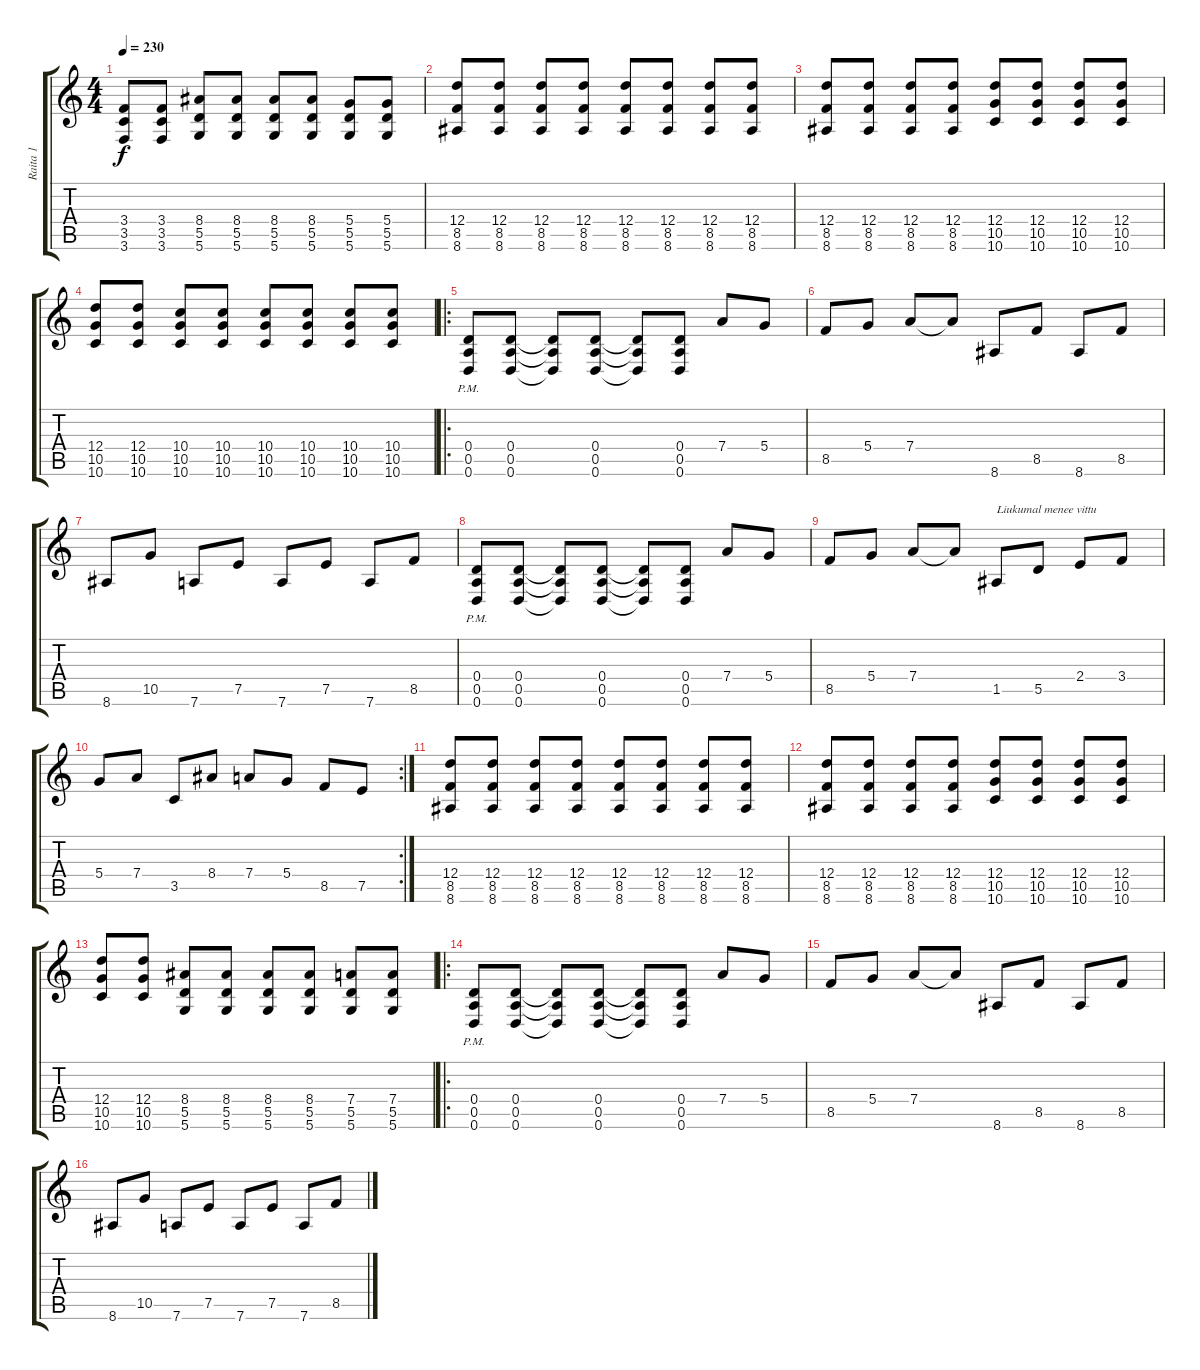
\track ("Raita 1" "Raita 1") {instrument distortionguitar}
\staff {score tabs}
\tuning (E4 B3 G3 D3 A2 D2) {hide}
\ts (4 4)
\tempo 230
\clef g2
\ks c
(3.4 3.5 3.6).8{dy f} (3.4 3.5 3.6).8 (8.4 5.5 5.6).8 (8.4 5.5 5.6).8 (8.4 5.5 5.6).8 (8.4 5.5 5.6).8 (5.4 5.5 5.6).8 (5.4 5.5 5.6).8 |
(12.4 8.5 8.6).8 (12.4 8.5 8.6).8 (12.4 8.5 8.6).8 (12.4 8.5 8.6).8 (12.4 8.5 8.6).8 (12.4 8.5 8.6).8 (12.4 8.5 8.6).8 (12.4 8.5 8.6).8 |
(12.4 8.5 8.6).8 (12.4 8.5 8.6).8 (12.4 8.5 8.6).8 (12.4 8.5 8.6).8 (12.4 10.5 10.6).8 (12.4 10.5 10.6).8 (12.4 10.5 10.6).8 (12.4 10.5 10.6).8 |
(12.4 10.5 10.6).8 (12.4 10.5 10.6).8 (10.4 10.5 10.6).8 (10.4 10.5 10.6).8 (10.4 10.5 10.6).8 (10.4 10.5 10.6).8 (10.4 10.5 10.6).8 (10.4 10.5 10.6).8 |
\ro
(0.4 0.5 0.6{pm}).8 (0.4 0.5 0.6).8 (0.4{t} 0.5{t} 0.6{t}).8 (0.4 0.5 0.6).8 (0.4{t} 0.5{t} 0.6{t}).8 (0.4 0.5 0.6).8 7.4.8 5.4.8 |
8.5.8 5.4.8 7.4.8 7.4{t}.8 8.6.8 8.5.8 8.6.8 8.5.8 |
8.6.8 10.5.8 7.6.8 7.5.8 7.6.8 7.5.8 7.6.8 8.5.8 |
(0.4 0.5 0.6{pm}).8 (0.4 0.5 0.6).8 (0.4{t} 0.5{t} 0.6{t}).8 (0.4 0.5 0.6).8 (0.4{t} 0.5{t} 0.6{t}).8 (0.4 0.5 0.6).8 7.4.8 5.4.8 |
8.5.8 5.4.8 7.4.8 7.4{t}.8 1.5.8{txt "Liukumal menee vittu"} 5.5.8 2.4.8 3.4.8 |
\rc 2
5.4.8 7.4.8 3.5.8 8.4.8 7.4.8 5.4.8 8.5.8 7.5.8 |
(12.4 8.5 8.6).8 (12.4 8.5 8.6).8 (12.4 8.5 8.6).8 (12.4 8.5 8.6).8 (12.4 8.5 8.6).8 (12.4 8.5 8.6).8 (12.4 8.5 8.6).8 (12.4 8.5 8.6).8 |
(12.4 8.5 8.6).8 (12.4 8.5 8.6).8 (12.4 8.5 8.6).8 (12.4 8.5 8.6).8 (12.4 10.5 10.6).8 (12.4 10.5 10.6).8 (12.4 10.5 10.6).8 (12.4 10.5 10.6).8 |
(12.4 10.5 10.6).8 (12.4 10.5 10.6).8 (8.4 5.5 5.6).8 (8.4 5.5 5.6).8 (8.4 5.5 5.6).8 (8.4 5.5 5.6).8 (7.4 5.5 5.6).8 (7.4 5.5 5.6).8 |
\ro
(0.4 0.5 0.6{pm}).8 (0.4 0.5 0.6).8 (0.4{t} 0.5{t} 0.6{t}).8 (0.4 0.5 0.6).8 (0.4{t} 0.5{t} 0.6{t}).8 (0.4 0.5 0.6).8 7.4.8 5.4.8 |
8.5.8 5.4.8 7.4.8 7.4{t}.8 8.6.8 8.5.8 8.6.8 8.5.8 |
8.6.8 10.5.8 7.6.8 7.5.8 7.6.8 7.5.8 7.6.8 8.5.8
